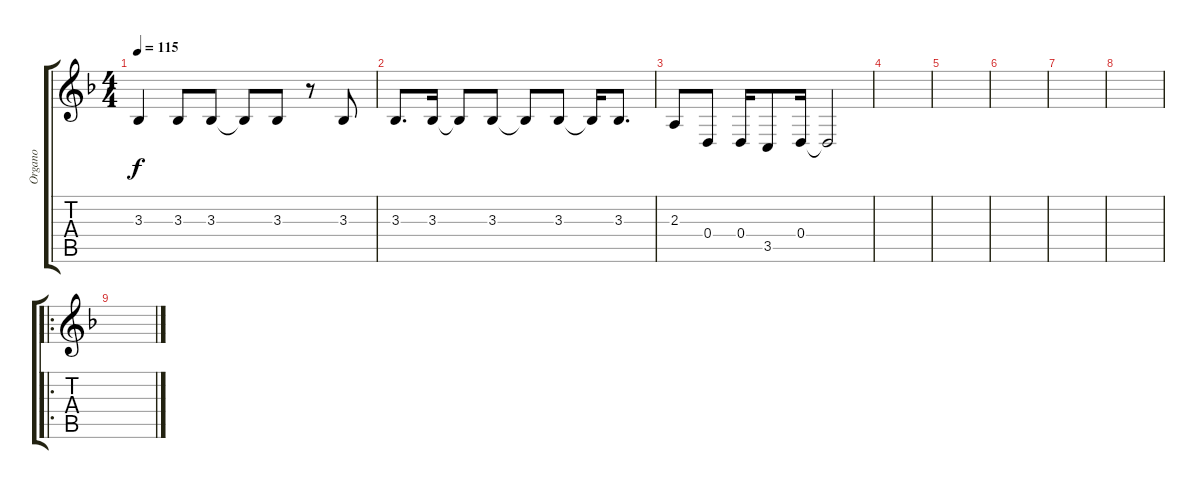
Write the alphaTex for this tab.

\track ("Organo" "Organo") {instrument accordion}
\staff {score tabs}
\tuning (E4 B3 G3 D3 A2 E2) {hide}
\ts (4 4)
\tempo 115
\clef g2
\ks dminor
3.3.4{dy f} 3.3.8 3.3.8 3.3{t}.8 3.3.8 r.8 3.3.8 |
3.3.8{d} 3.3.16 3.3{t}.8 3.3.8 3.3{t}.8 3.3.8 3.3{t}.16 3.3.8{d} |
2.3.8 0.4.8 0.4.16 3.5.8 0.4.16 0.4{t}.2 |
|
|
|
|
|
\ro
